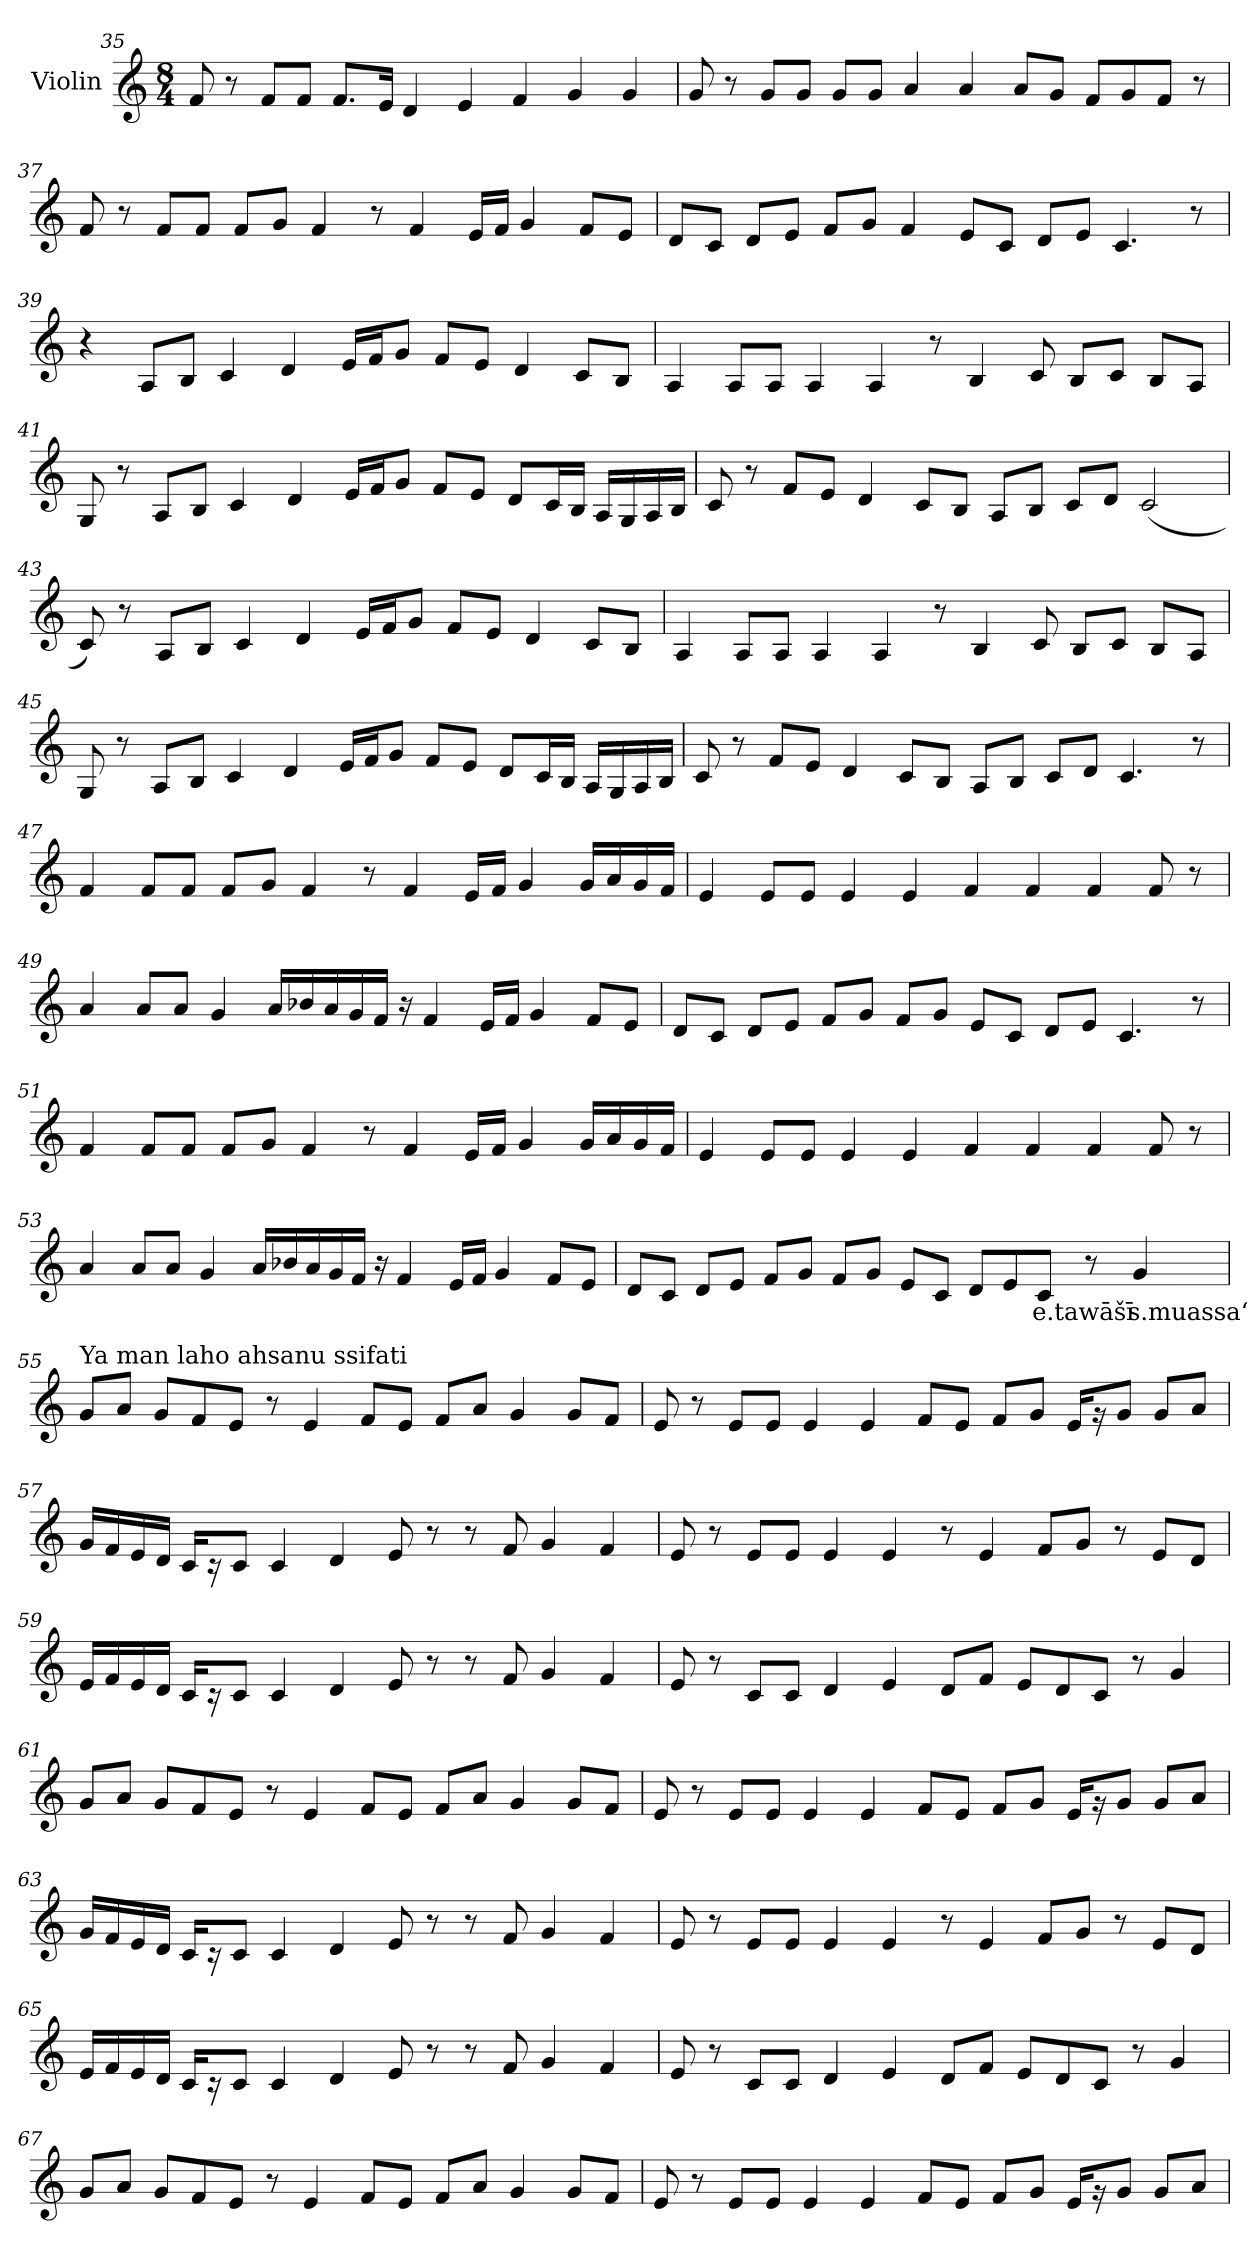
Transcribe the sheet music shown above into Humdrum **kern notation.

**kern	**text
*part1	*part1
*staff1	*staff1
*I"Violin	*
*clefG2	*
*k[]	*
*M8/4	*
=35	=35
8f/	.
8r	.
8f/L	.
8f/J	.
8.f/L	.
16e/Jk	.
4d/	.
4e/	.
4f/	.
4g/	.
4g/	.
!!LO:PB:g=z
=36	=36
8g/	.
8r	.
8g/L	.
8g/J	.
8g/L	.
8g/J	.
4a/	.
4a/	.
8a/L	.
8g/J	.
8f/L	.
8g/	.
8f/J	.
8r	.
=37	=37
8f/	.
8r	.
8f/L	.
8f/J	.
8f/L	.
8g/J	.
4f/	.
8r	.
4f/	.
16e/LL	.
16f/JJ	.
4g/	.
8f/L	.
8e/J	.
!!LO:LB:g=z
=38	=38
8d/L	.
8c/J	.
8d/L	.
8e/J	.
8f/L	.
8g/J	.
4f/	.
8e/L	.
8c/J	.
8d/L	.
8e/J	.
4.c/	.
8r	.
=39	=39
4r	.
8A/L	.
8B/J	.
4c/	.
4d/	.
16e/LL	.
16f/J	.
8g/J	.
8f/L	.
8e/J	.
4d/	.
8c/L	.
8B/J	.
!!LO:LB:g=z
=40	=40
4A/	.
8A/L	.
8A/J	.
4A/	.
4A/	.
8r	.
4B/	.
8c/	.
8B/L	.
8c/J	.
8B/L	.
8A/J	.
=41	=41
8G/	.
8r	.
8A/L	.
8B/J	.
4c/	.
4d/	.
16e/LL	.
16f/J	.
8g/J	.
8f/L	.
8e/J	.
8d/L	.
16c/L	.
16B/JJ	.
16A/LL	.
16G/	.
16A/	.
16B/JJ	.
!!LO:LB:g=z
=42	=42
8c/	.
8r	.
8f/L	.
8e/J	.
4d/	.
8c/L	.
8B/J	.
8A/L	.
8B/J	.
8c/L	.
8d/J	.
(<2c/	.
=43	=43
8c/)	.
8r	.
8A/L	.
8B/J	.
4c/	.
4d/	.
16e/LL	.
16f/J	.
8g/J	.
8f/L	.
8e/J	.
4d/	.
8c/L	.
8B/J	.
!!LO:LB:g=z
=44	=44
4A/	.
8A/L	.
8A/J	.
4A/	.
4A/	.
8r	.
4B/	.
8c/	.
8B/L	.
8c/J	.
8B/L	.
8A/J	.
=45	=45
8G/	.
8r	.
8A/L	.
8B/J	.
4c/	.
4d/	.
16e/LL	.
16f/J	.
8g/J	.
8f/L	.
8e/J	.
8d/L	.
16c/L	.
16B/JJ	.
16A/LL	.
16G/	.
16A/	.
16B/JJ	.
!!LO:LB:g=z
=46	=46
8c/	.
8r	.
8f/L	.
8e/J	.
4d/	.
8c/L	.
8B/J	.
8A/L	.
8B/J	.
8c/L	.
8d/J	.
4.c/	.
8r	.
=47	=47
4f/	.
8f/L	.
8f/J	.
8f/L	.
8g/J	.
4f/	.
8r	.
4f/	.
16e/LL	.
16f/JJ	.
4g/	.
16g/LL	.
16a/	.
16g/	.
16f/JJ	.
!!LO:LB:g=z
=48	=48
4e/	.
8e/L	.
8e/J	.
4e/	.
4e/	.
4f/	.
4f/	.
4f/	.
8f/	.
8r	.
=49	=49
4a/	.
8a/L	.
8a/J	.
4g/	.
16a/LL	.
16b-X/	.
16a/	.
16g/	.
16f/JJ	.
16r	.
4f/	.
16e/LL	.
16f/JJ	.
4g/	.
8f/L	.
8e/J	.
!!LO:LB:g=z
=50	=50
8d/L	.
8c/J	.
8d/L	.
8e/J	.
8f/L	.
8g/J	.
8f/L	.
8g/J	.
8e/L	.
8c/J	.
8d/L	.
8e/J	.
4.c/	.
8r	.
=51	=51
4f/	.
8f/L	.
8f/J	.
8f/L	.
8g/J	.
4f/	.
8r	.
4f/	.
16e/LL	.
16f/JJ	.
4g/	.
16g/LL	.
16a/	.
16g/	.
16f/JJ	.
!!LO:PB:g=z
=52	=52
4e/	.
8e/L	.
8e/J	.
4e/	.
4e/	.
4f/	.
4f/	.
4f/	.
8f/	.
8r	.
=53	=53
4a/	.
8a/L	.
8a/J	.
4g/	.
16a/LL	.
16b-X/	.
16a/	.
16g/	.
16f/JJ	.
16r	.
4f/	.
16e/LL	.
16f/JJ	.
4g/	.
8f/L	.
8e/J	.
!!LO:LB:g=z
=54	=54
8d/L	.
8c/J	.
8d/L	.
8e/J	.
8f/L	.
8g/J	.
8f/L	.
8g/J	.
8e/L	.
8c/J	.
8d/L	.
8e/	.
!	!LO:LY:b
8c/J	e.tawāšī
8r	.
!	!LO:LY:b
4g/	s.muassa‘
=55	=55
!LO:TX:a:t=Ya man laho ahsanu ssifati	!
8g/L	.
8a/J	.
8g/L	.
8f/	.
8e/J	.
8r	.
4e/	.
8f/L	.
8e/J	.
8f/L	.
8a/J	.
4g/	.
8g/L	.
8f/J	.
!!LO:LB:g=z
=56	=56
8e/	.
8r	.
8e/L	.
8e/J	.
4e/	.
4e/	.
8f/L	.
8e/J	.
8f/L	.
8g/J	.
16e/KL	.
16r	.
8g/J	.
8g/L	.
8a/J	.
=57	=57
16g/LL	.
16f/	.
16e/	.
16d/JJ	.
16c/KL	.
16r	.
8c/J	.
4c/	.
4d/	.
8e/	.
8r	.
8r	.
8f/	.
4g/	.
4f/	.
!!LO:LB:g=z
=58	=58
8e/	.
8r	.
8e/L	.
8e/J	.
4e/	.
4e/	.
8r	.
4e/	.
8f/L	.
8g/J	.
8r	.
8e/L	.
8d/J	.
=59	=59
16e/LL	.
16f/	.
16e/	.
16d/JJ	.
16c/KL	.
16r	.
8c/J	.
4c/	.
4d/	.
8e/	.
8r	.
8r	.
8f/	.
4g/	.
4f/	.
!!LO:LB:g=z
=60	=60
8e/	.
8r	.
8c/L	.
8c/J	.
4d/	.
4e/	.
8d/L	.
8f/J	.
8e/L	.
8d/	.
8c/J	.
8r	.
4g/	.
=61	=61
8g/L	.
8a/J	.
8g/L	.
8f/	.
8e/J	.
8r	.
4e/	.
8f/L	.
8e/J	.
8f/L	.
8a/J	.
4g/	.
8g/L	.
8f/J	.
!!LO:LB:g=z
=62	=62
8e/	.
8r	.
8e/L	.
8e/J	.
4e/	.
4e/	.
8f/L	.
8e/J	.
8f/L	.
8g/J	.
16e/KL	.
16r	.
8g/J	.
8g/L	.
8a/J	.
=63	=63
16g/LL	.
16f/	.
16e/	.
16d/JJ	.
16c/KL	.
16r	.
8c/J	.
4c/	.
4d/	.
8e/	.
8r	.
8r	.
8f/	.
4g/	.
4f/	.
!!LO:LB:g=z
=64	=64
8e/	.
8r	.
8e/L	.
8e/J	.
4e/	.
4e/	.
8r	.
4e/	.
8f/L	.
8g/J	.
8r	.
8e/L	.
8d/J	.
=65	=65
16e/LL	.
16f/	.
16e/	.
16d/JJ	.
16c/KL	.
16r	.
8c/J	.
4c/	.
4d/	.
8e/	.
8r	.
8r	.
8f/	.
4g/	.
4f/	.
!!LO:LB:g=z
=66	=66
8e/	.
8r	.
8c/L	.
8c/J	.
4d/	.
4e/	.
8d/L	.
8f/J	.
8e/L	.
8d/	.
8c/J	.
8r	.
4g/	.
=67	=67
8g/L	.
8a/J	.
8g/L	.
8f/	.
8e/J	.
8r	.
4e/	.
8f/L	.
8e/J	.
8f/L	.
8a/J	.
4g/	.
8g/L	.
8f/J	.
!!LO:PB:g=z
=68	=68
8e/	.
8r	.
8e/L	.
8e/J	.
4e/	.
4e/	.
8f/L	.
8e/J	.
8f/L	.
8g/J	.
16e/KL	.
16r	.
8g/J	.
8g/L	.
8a/J	.
=	=
*-	*-
